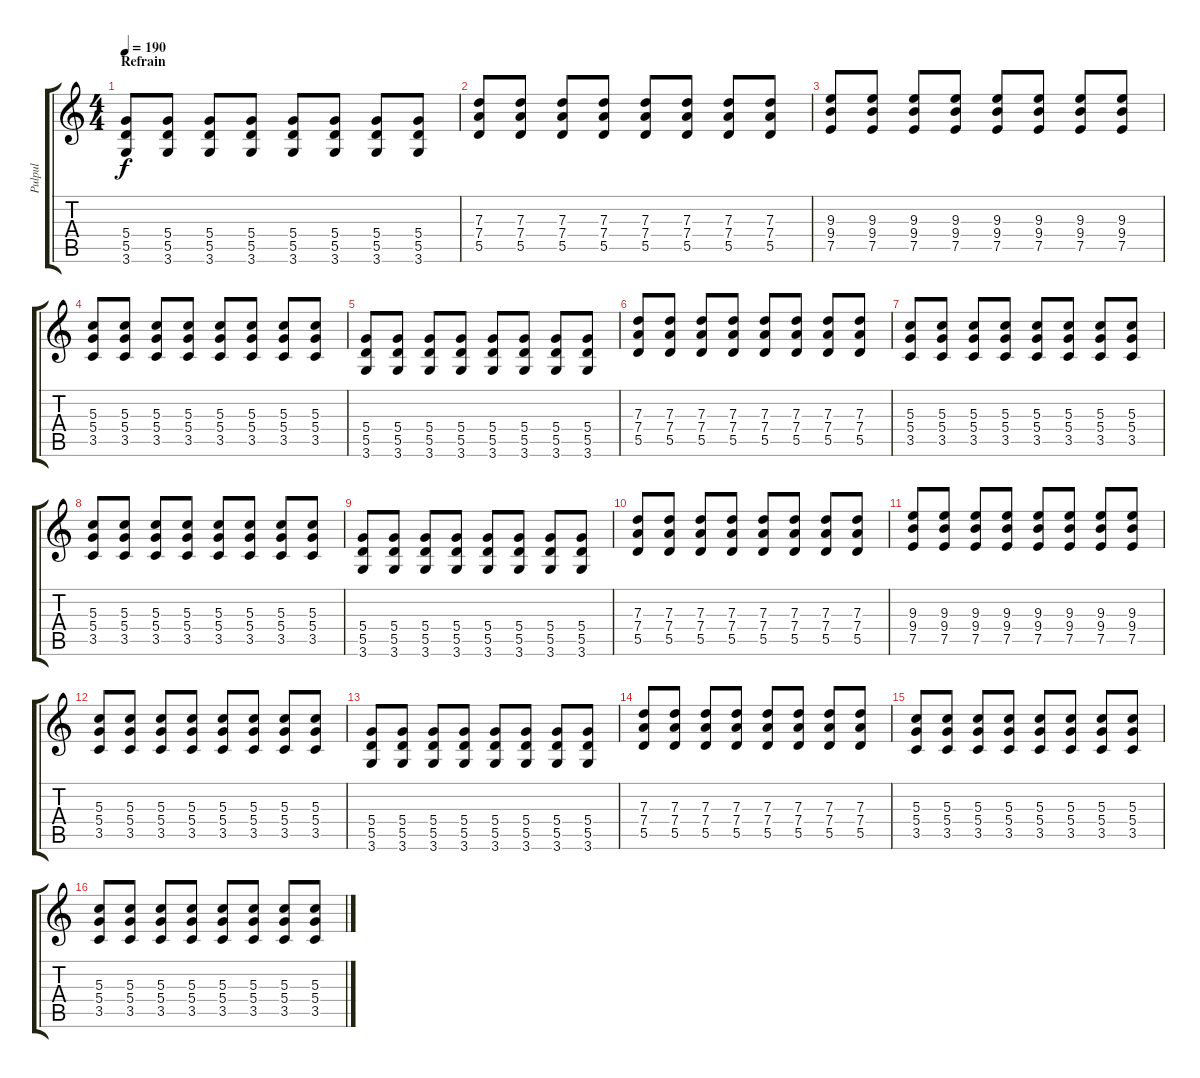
\track ("Pulpul" "Pulpul") {instrument overdrivenguitar}
\staff {score tabs}
\tuning (E4 B3 G3 D3 A2 E2) {hide}
\ts (4 4)
\section ("" "Refrain")
\tempo 190
\clef g2
\ks c
(5.4 5.5 3.6).8{dy f volume 11 instrument overdrivenguitar} (5.4 5.5 3.6).8 (5.4 5.5 3.6).8 (5.4 5.5 3.6).8 (5.4 5.5 3.6).8 (5.4 5.5 3.6).8 (5.4 5.5 3.6).8 (5.4 5.5 3.6).8 |
(7.3 7.4 5.5).8 (7.3 7.4 5.5).8 (7.3 7.4 5.5).8 (7.3 7.4 5.5).8 (7.3 7.4 5.5).8 (7.3 7.4 5.5).8 (7.3 7.4 5.5).8 (7.3 7.4 5.5).8 |
(9.3 9.4 7.5).8 (9.3 9.4 7.5).8 (9.3 9.4 7.5).8 (9.3 9.4 7.5).8 (9.3 9.4 7.5).8 (9.3 9.4 7.5).8 (9.3 9.4 7.5).8 (9.3 9.4 7.5).8 |
(5.3 5.4 3.5).8 (5.3 5.4 3.5).8 (5.3 5.4 3.5).8 (5.3 5.4 3.5).8 (5.3 5.4 3.5).8 (5.3 5.4 3.5).8 (5.3 5.4 3.5).8 (5.3 5.4 3.5).8 |
(5.4 5.5 3.6).8 (5.4 5.5 3.6).8 (5.4 5.5 3.6).8 (5.4 5.5 3.6).8 (5.4 5.5 3.6).8 (5.4 5.5 3.6).8 (5.4 5.5 3.6).8 (5.4 5.5 3.6).8 |
(7.3 7.4 5.5).8 (7.3 7.4 5.5).8 (7.3 7.4 5.5).8 (7.3 7.4 5.5).8 (7.3 7.4 5.5).8 (7.3 7.4 5.5).8 (7.3 7.4 5.5).8 (7.3 7.4 5.5).8 |
(5.3 5.4 3.5).8 (5.3 5.4 3.5).8 (5.3 5.4 3.5).8 (5.3 5.4 3.5).8 (5.3 5.4 3.5).8 (5.3 5.4 3.5).8 (5.3 5.4 3.5).8 (5.3 5.4 3.5).8 |
(5.3 5.4 3.5).8 (5.3 5.4 3.5).8 (5.3 5.4 3.5).8 (5.3 5.4 3.5).8 (5.3 5.4 3.5).8 (5.3 5.4 3.5).8 (5.3 5.4 3.5).8 (5.3 5.4 3.5).8 |
(5.4 5.5 3.6).8 (5.4 5.5 3.6).8 (5.4 5.5 3.6).8 (5.4 5.5 3.6).8 (5.4 5.5 3.6).8 (5.4 5.5 3.6).8 (5.4 5.5 3.6).8 (5.4 5.5 3.6).8 |
(7.3 7.4 5.5).8 (7.3 7.4 5.5).8 (7.3 7.4 5.5).8 (7.3 7.4 5.5).8 (7.3 7.4 5.5).8 (7.3 7.4 5.5).8 (7.3 7.4 5.5).8 (7.3 7.4 5.5).8 |
(9.3 9.4 7.5).8 (9.3 9.4 7.5).8 (9.3 9.4 7.5).8 (9.3 9.4 7.5).8 (9.3 9.4 7.5).8 (9.3 9.4 7.5).8 (9.3 9.4 7.5).8 (9.3 9.4 7.5).8 |
(5.3 5.4 3.5).8 (5.3 5.4 3.5).8 (5.3 5.4 3.5).8 (5.3 5.4 3.5).8 (5.3 5.4 3.5).8 (5.3 5.4 3.5).8 (5.3 5.4 3.5).8 (5.3 5.4 3.5).8 |
(5.4 5.5 3.6).8 (5.4 5.5 3.6).8 (5.4 5.5 3.6).8 (5.4 5.5 3.6).8 (5.4 5.5 3.6).8 (5.4 5.5 3.6).8 (5.4 5.5 3.6).8 (5.4 5.5 3.6).8 |
(7.3 7.4 5.5).8 (7.3 7.4 5.5).8 (7.3 7.4 5.5).8 (7.3 7.4 5.5).8 (7.3 7.4 5.5).8 (7.3 7.4 5.5).8 (7.3 7.4 5.5).8 (7.3 7.4 5.5).8 |
(5.3 5.4 3.5).8 (5.3 5.4 3.5).8 (5.3 5.4 3.5).8 (5.3 5.4 3.5).8 (5.3 5.4 3.5).8 (5.3 5.4 3.5).8 (5.3 5.4 3.5).8 (5.3 5.4 3.5).8 |
(5.3 5.4 3.5).8 (5.3 5.4 3.5).8 (5.3 5.4 3.5).8 (5.3 5.4 3.5).8 (5.3 5.4 3.5).8 (5.3 5.4 3.5).8 (5.3 5.4 3.5).8 (5.3 5.4 3.5).8
